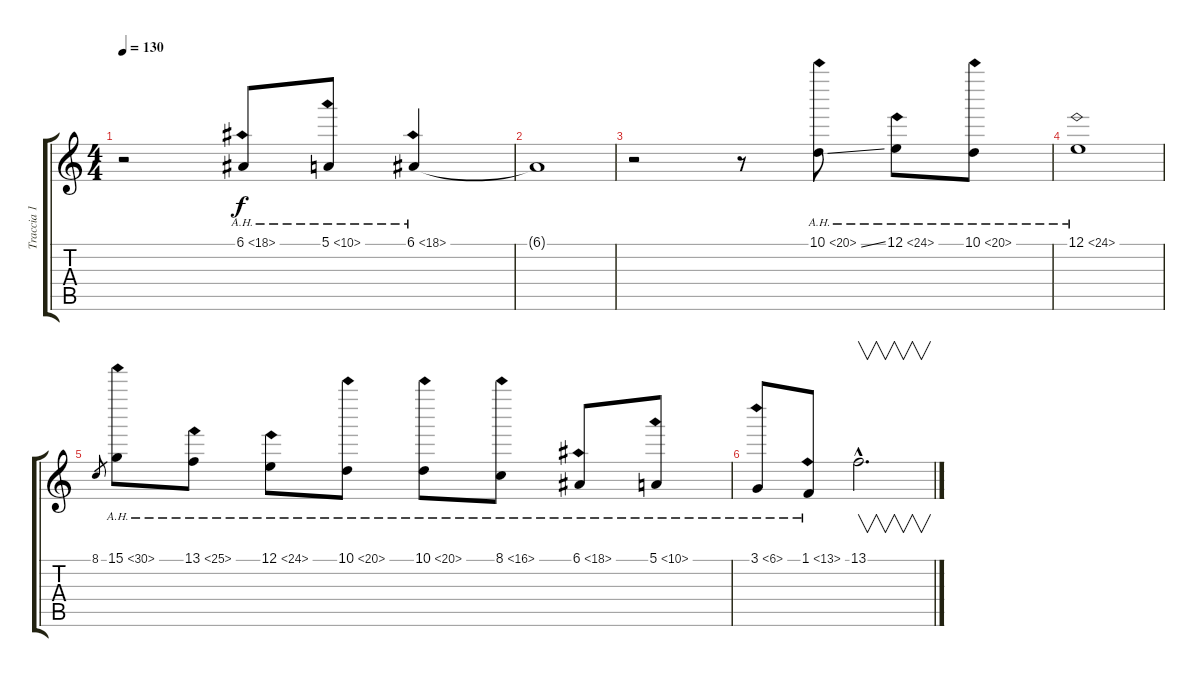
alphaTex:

\track ("Traccia 1" "Traccia 1") {instrument panflute}
\staff {score tabs}
\tuning (E4 B3 G3 D3 A2 E2) {hide}
\ts (4 4)
\tempo 130
\clef g2
\ks c
r.2{dy f} 6.1{ah 12}.8 5.1{ah 5}.8 6.1{ah 12}.4 |
6.1{t}.1 |
r.2 r.8 10.1{ah 10 ss}.8 12.1{ah 12}.8 10.1{ah 10}.8 |
12.1{ah 12}.1 |
8.1.8{gr} 15.1{ah 15}.8 13.1{ah 12}.8 12.1{ah 12}.8 10.1{ah 10}.8 10.1{ah 10}.8 8.1{ah 8}.8 6.1{ah 12}.8 5.1{ah 5}.8 |
3.1{ah 3}.8 1.1{ah 12}.8 13.1{hac}.2{v d}
